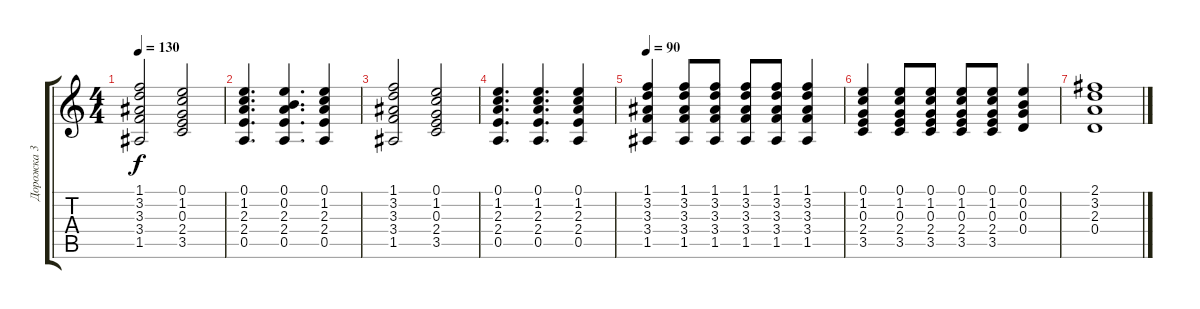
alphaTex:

\track ("Дорожка 3" "Дорожка 3") {instrument acousticguitarsteel}
\staff {score tabs}
\tuning (E4 B3 G3 D3 A2 E2) {hide}
\ts (4 4)
\tempo 130
\clef g2
\ks c
(1.1 3.2 3.3 3.4 1.5).2{dy f} (0.1 1.2 0.3 2.4 3.5).2 |
(0.1 1.2 2.3 2.4 0.5).4{d} (0.1 0.2 2.3 2.4 0.5).4{d} (0.1 1.2 2.3 2.4 0.5).4 |
(1.1 3.2 3.3 3.4 1.5).2 (0.1 1.2 0.3 2.4 3.5).2 |
(0.1 1.2 2.3 2.4 0.5).4{d} (0.1 1.2 2.3 2.4 0.5).4{d} (0.1 1.2 2.3 2.4 0.5).4 |
\tempo 90
(1.1 3.2 3.3 3.4 1.5).4 (1.1 3.2 3.3 3.4 1.5).8 (1.1 3.2 3.3 3.4 1.5).8 (1.1 3.2 3.3 3.4 1.5).8 (1.1 3.2 3.3 3.4 1.5).8 (1.1 3.2 3.3 3.4 1.5).4 |
(0.1 1.2 0.3 2.4 3.5).4 (0.1 1.2 0.3 2.4 3.5).8 (0.1 1.2 0.3 2.4 3.5).8 (0.1 1.2 0.3 2.4 3.5).8 (0.1 1.2 0.3 2.4 3.5).8 (0.1 0.2 0.3 0.4).4 |
(2.1 3.2 2.3 0.4).1
